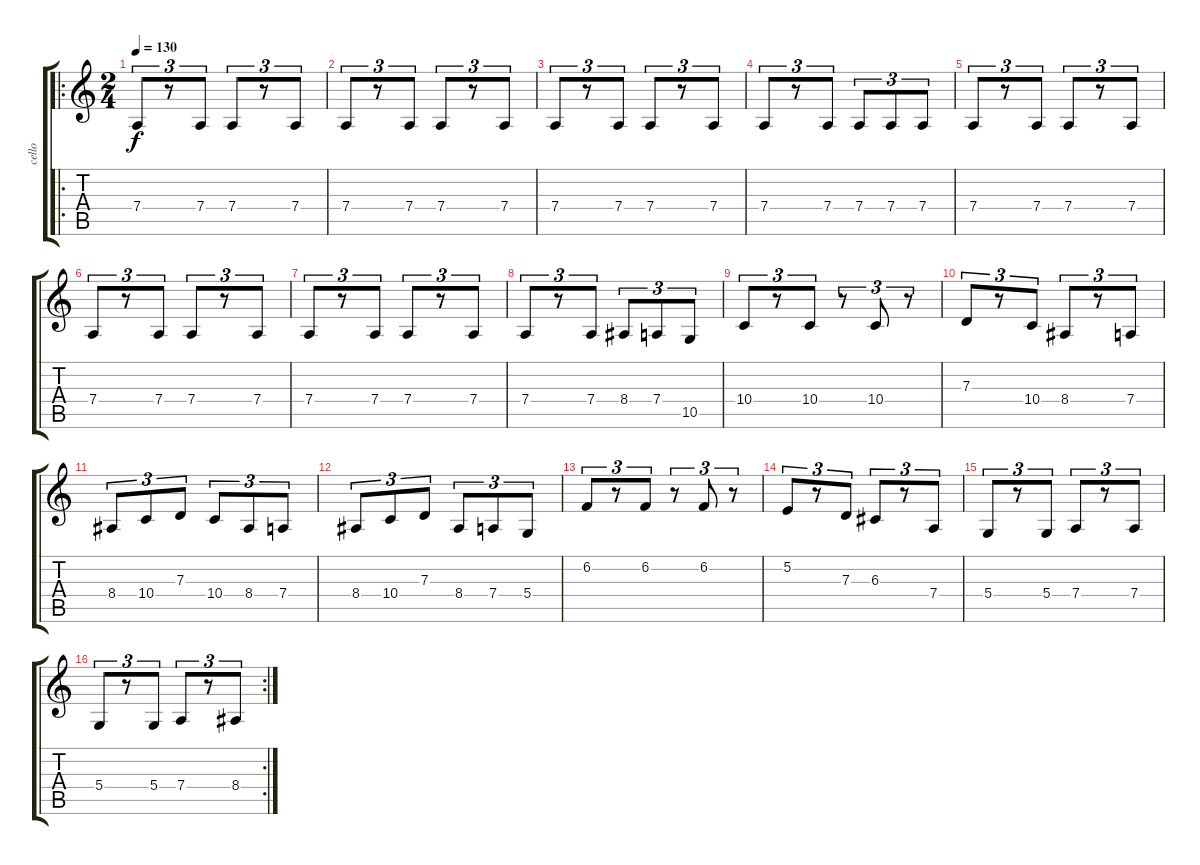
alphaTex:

\track ("cello" "cello") {instrument cello}
\staff {score tabs}
\tuning (E4 B3 G3 D3 A2 E2) {hide}
\ro
\ts (2 4)
\tempo 130
\clef g2
\ks c
7.4.8{tu (3 2) dy f instrument cello} r.8{tu (3 2)} 7.4.8{tu (3 2)} 7.4.8{tu (3 2)} r.8{tu (3 2)} 7.4.8{tu (3 2)} |
7.4.8{tu (3 2)} r.8{tu (3 2)} 7.4.8{tu (3 2)} 7.4.8{tu (3 2)} r.8{tu (3 2)} 7.4.8{tu (3 2)} |
7.4.8{tu (3 2)} r.8{tu (3 2)} 7.4.8{tu (3 2)} 7.4.8{tu (3 2)} r.8{tu (3 2)} 7.4.8{tu (3 2)} |
7.4.8{tu (3 2)} r.8{tu (3 2)} 7.4.8{tu (3 2)} 7.4.8{tu (3 2)} 7.4.8{tu (3 2)} 7.4.8{tu (3 2)} |
7.4.8{tu (3 2)} r.8{tu (3 2)} 7.4.8{tu (3 2)} 7.4.8{tu (3 2)} r.8{tu (3 2)} 7.4.8{tu (3 2)} |
7.4.8{tu (3 2)} r.8{tu (3 2)} 7.4.8{tu (3 2)} 7.4.8{tu (3 2)} r.8{tu (3 2)} 7.4.8{tu (3 2)} |
7.4.8{tu (3 2)} r.8{tu (3 2)} 7.4.8{tu (3 2)} 7.4.8{tu (3 2)} r.8{tu (3 2)} 7.4.8{tu (3 2)} |
7.4.8{tu (3 2)} r.8{tu (3 2)} 7.4.8{tu (3 2)} 8.4.8{tu (3 2)} 7.4.8{tu (3 2)} 10.5.8{tu (3 2)} |
10.4.8{tu (3 2)} r.8{tu (3 2)} 10.4.8{tu (3 2)} r.8{tu (3 2)} 10.4.8{tu (3 2)} r.8{tu (3 2)} |
7.3.8{tu (3 2)} r.8{tu (3 2)} 10.4.8{tu (3 2)} 8.4.8{tu (3 2)} r.8{tu (3 2)} 7.4.8{tu (3 2)} |
8.4.8{tu (3 2)} 10.4.8{tu (3 2)} 7.3.8{tu (3 2)} 10.4.8{tu (3 2)} 8.4.8{tu (3 2)} 7.4.8{tu (3 2)} |
8.4.8{tu (3 2)} 10.4.8{tu (3 2)} 7.3.8{tu (3 2)} 8.4.8{tu (3 2)} 7.4.8{tu (3 2)} 5.4.8{tu (3 2)} |
6.2.8{tu (3 2)} r.8{tu (3 2)} 6.2.8{tu (3 2)} r.8{tu (3 2)} 6.2.8{tu (3 2)} r.8{tu (3 2)} |
5.2.8{tu (3 2)} r.8{tu (3 2)} 7.3.8{tu (3 2)} 6.3.8{tu (3 2)} r.8{tu (3 2)} 7.4.8{tu (3 2)} |
5.4.8{tu (3 2)} r.8{tu (3 2)} 5.4.8{tu (3 2)} 7.4.8{tu (3 2)} r.8{tu (3 2)} 7.4.8{tu (3 2)} |
\rc 2
5.4.8{tu (3 2)} r.8{tu (3 2)} 5.4.8{tu (3 2)} 7.4.8{tu (3 2)} r.8{tu (3 2)} 8.4.8{tu (3 2)}
